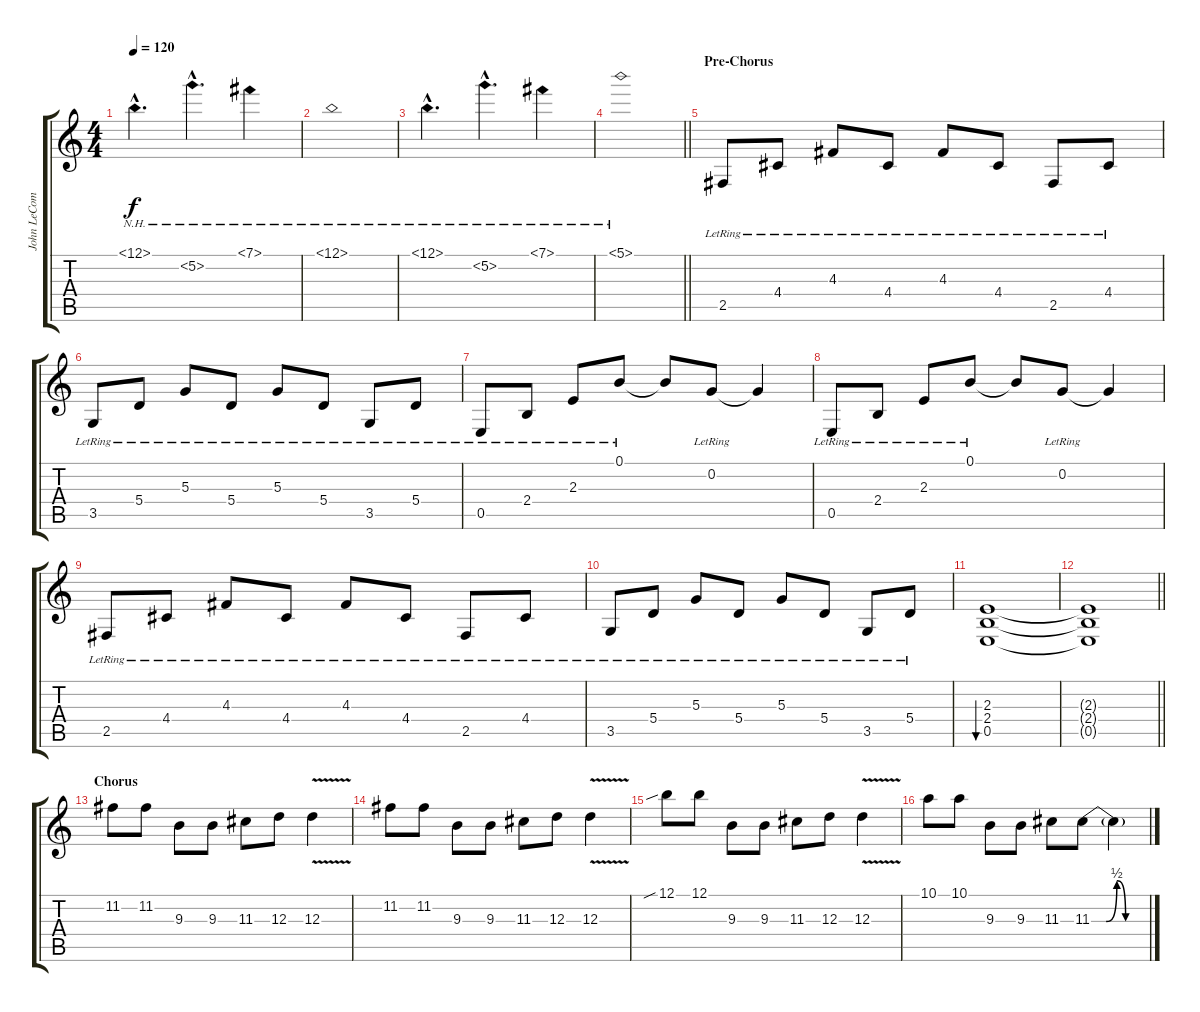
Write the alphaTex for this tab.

\track ("John LeCompt" "John LeCom") {instrument distortionguitar}
\staff {score tabs}
\tuning (B3 G3 D3 A2 E2 B1) {hide}
\ts (4 4)
\tempo 120
\clef g2
\ks c
12.1{nh hac}.4{d dy f} 5.2{nh hac}.4{d} 7.1{nh}.4 |
12.1{nh}.1 |
12.1{nh hac}.4{d} 5.2{nh hac}.4{d} 7.1{nh}.4 |
\barLineRight lightlight
5.1{nh}.1 |
\section ("" "Pre-Chorus")
2.5{lr}.8 4.4{lr}.8 4.3{lr}.8 4.4{lr}.8 4.3{lr}.8 4.4{lr}.8 2.5{lr}.8 4.4{lr}.8 |
3.5{lr}.8 5.4{lr}.8 5.3{lr}.8 5.4{lr}.8 5.3{lr}.8 5.4{lr}.8 3.5{lr}.8 5.4{lr}.8 |
0.5{lr}.8 2.4{lr}.8 2.3{lr}.8 0.1{lr}.8 0.1{t}.8 0.2{lr}.8 0.2{t}.4 |
0.5{lr}.8 2.4{lr}.8 2.3{lr}.8 0.1{lr}.8 0.1{t}.8 0.2{lr}.8 0.2{t}.4 |
2.5{lr}.8 4.4{lr}.8 4.3{lr}.8 4.4{lr}.8 4.3{lr}.8 4.4{lr}.8 2.5{lr}.8 4.4{lr}.8 |
3.5{lr}.8 5.4{lr}.8 5.3{lr}.8 5.4{lr}.8 5.3{lr}.8 5.4{lr}.8 3.5{lr}.8 5.4{lr}.8 |
(2.3 2.4 0.5).1{bu 240} |
\barLineRight lightlight
(2.3{t} 2.4{t} 0.5{t}).1 |
\section ("" "Chorus")
11.2.8{instrument distortionguitar} 11.2.8 9.3.8 9.3.8 11.3.8 12.3.8 12.3{v}.4 |
11.2.8 11.2.8 9.3.8 9.3.8 11.3.8 12.3.8 12.3{v}.4 |
12.1{sib}.8 12.1.8 9.3.8 9.3.8 11.3.8 12.3.8 12.3{v}.4 |
10.1.8 10.1.8 9.3.8 9.3.8 11.3.8 11.3{be (custom 0 0 15 0 26 2 35 0 60 0)}.8 11.3{t}.4
